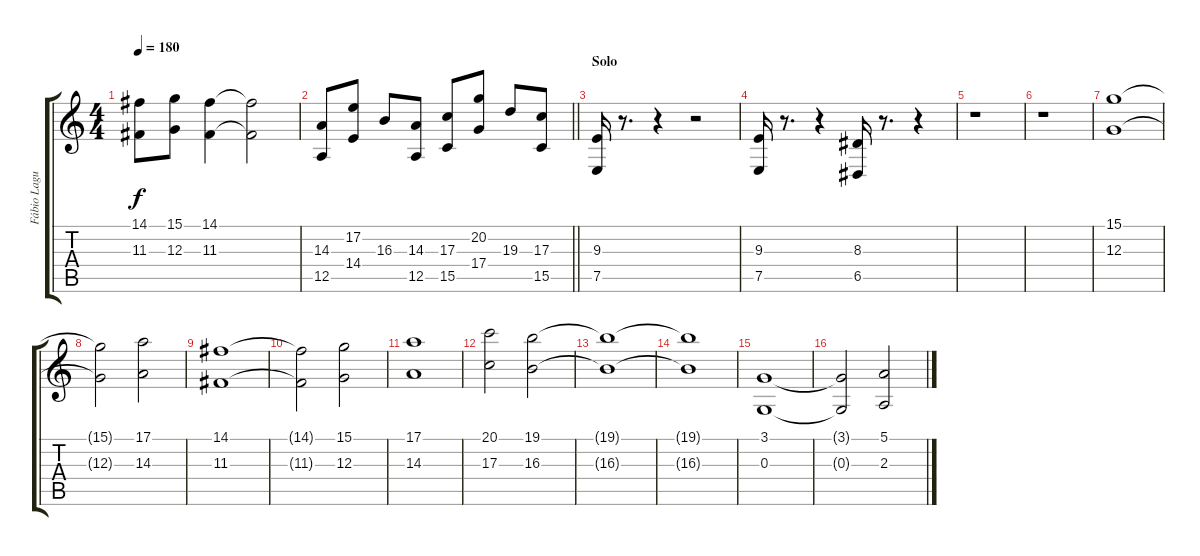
\track ("Fábio Laguna" "Fábio Lagu") {instrument stringensemble1}
\staff {score tabs}
\tuning (E4 B3 G3 D3 A2 E2) {hide}
\ts (4 4)
\tempo 180
\clef g2
\ks c
(14.1 11.3).8{dy f} (15.1 12.3).8 (14.1 11.3).4 (14.1{t} 11.3{t}).2 |
\barLineRight lightlight
(14.3 12.5).8 (17.2 14.4).8 16.3.8 (14.3 12.5).8 (17.3 15.5).8 (20.2 17.4).8 19.3.8 (17.3 15.5).8 |
\section ("" "Solo")
(9.3 7.5).16{volume 9 instrument churchorgan} r.8{d} r.4 r.2 |
(9.3 7.5).16 r.8{d} r.4 (8.3 6.5).16 r.8{d} r.4 |
r.1 |
r.1 |
(15.1 12.3).1{volume 9 instrument stringensemble1} |
(15.1{t} 12.3{t}).2 (17.1 14.3).2 |
(14.1 11.3).1 |
(14.1{t} 11.3{t}).2 (15.1 12.3).2 |
(17.1 14.3).1 |
(20.1 17.3).2 (19.1 16.3).2 |
(19.1{t} 16.3{t}).1 |
(19.1{t} 16.3{t}).1 |
(3.1 0.3).1 |
(3.1{t} 0.3{t}).2 (5.1 2.3).2
